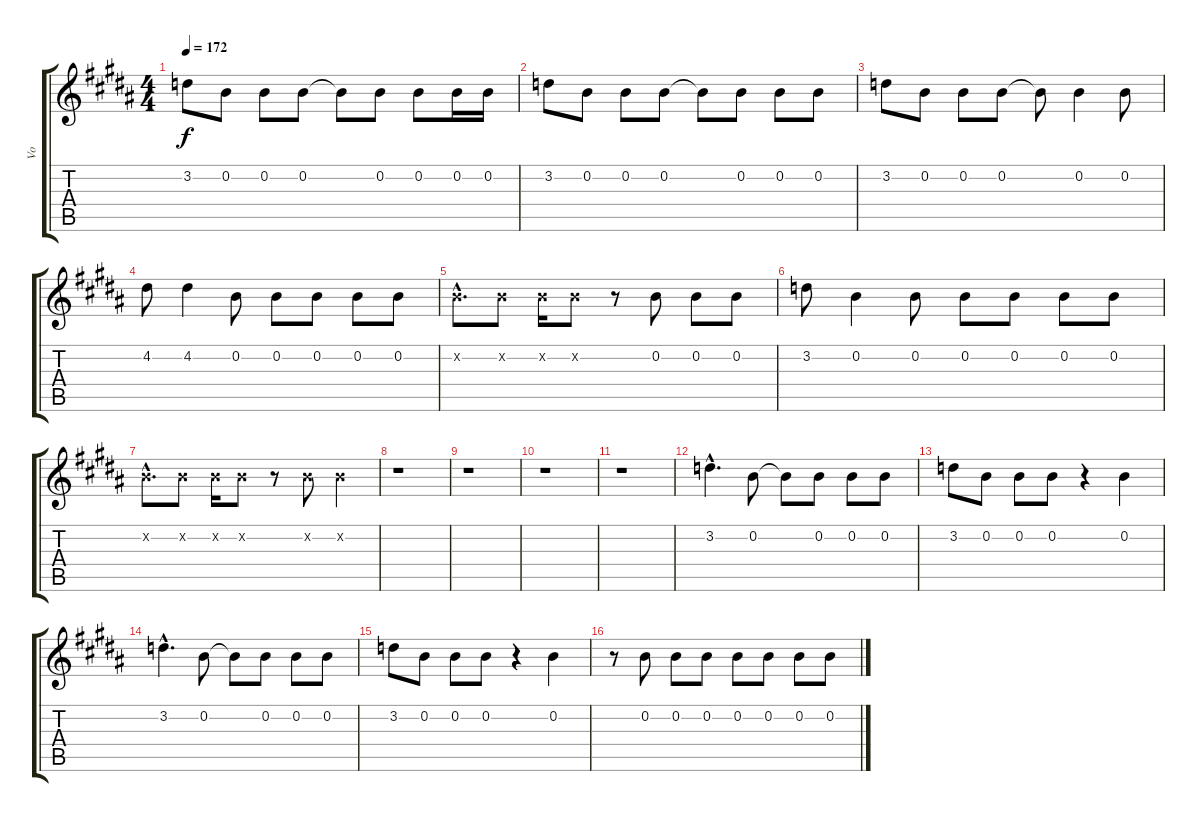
\track ("Vo" "Vo") {instrument distortionguitar}
\staff {score tabs}
\tuning (E4 B3 G3 D3 A2 E2) {hide}
\ts (4 4)
\tempo 172
\clef g2
\ks b
3.2.8{dy f} 0.2.8 0.2.8 0.2.8 0.2{t}.8 0.2.8 0.2.8 0.2.16 0.2.16 |
3.2.8 0.2.8 0.2.8 0.2.8 0.2{t}.8 0.2.8 0.2.8 0.2.8 |
3.2.8 0.2.8 0.2.8 0.2.8 0.2{t}.8 0.2.4 0.2.8 |
4.2.8 4.2.4 0.2.8 0.2.8 0.2.8 0.2.8 0.2.8 |
0.2{hac x}.8{d} 0.2{x}.8 0.2{x}.16 0.2{x}.8 r.8 0.2.8 0.2.8 0.2.8 |
3.2.8 0.2.4 0.2.8 0.2.8 0.2.8 0.2.8 0.2.8 |
0.2{hac x}.8{d} 0.2{x}.8 0.2{x}.16 0.2{x}.8 r.8 0.2{x}.8 0.2{x}.4 |
r.1 |
r.1 |
r.1 |
r.1 |
3.2{hac}.4{d} 0.2.8 0.2{t}.8 0.2.8 0.2.8 0.2.8 |
3.2.8 0.2.8 0.2.8 0.2.8 r.4 0.2.4 |
3.2{hac}.4{d} 0.2.8 0.2{t}.8 0.2.8 0.2.8 0.2.8 |
3.2.8 0.2.8 0.2.8 0.2.8 r.4 0.2.4 |
r.8 0.2.8 0.2.8 0.2.8 0.2.8 0.2.8 0.2.8 0.2.8
